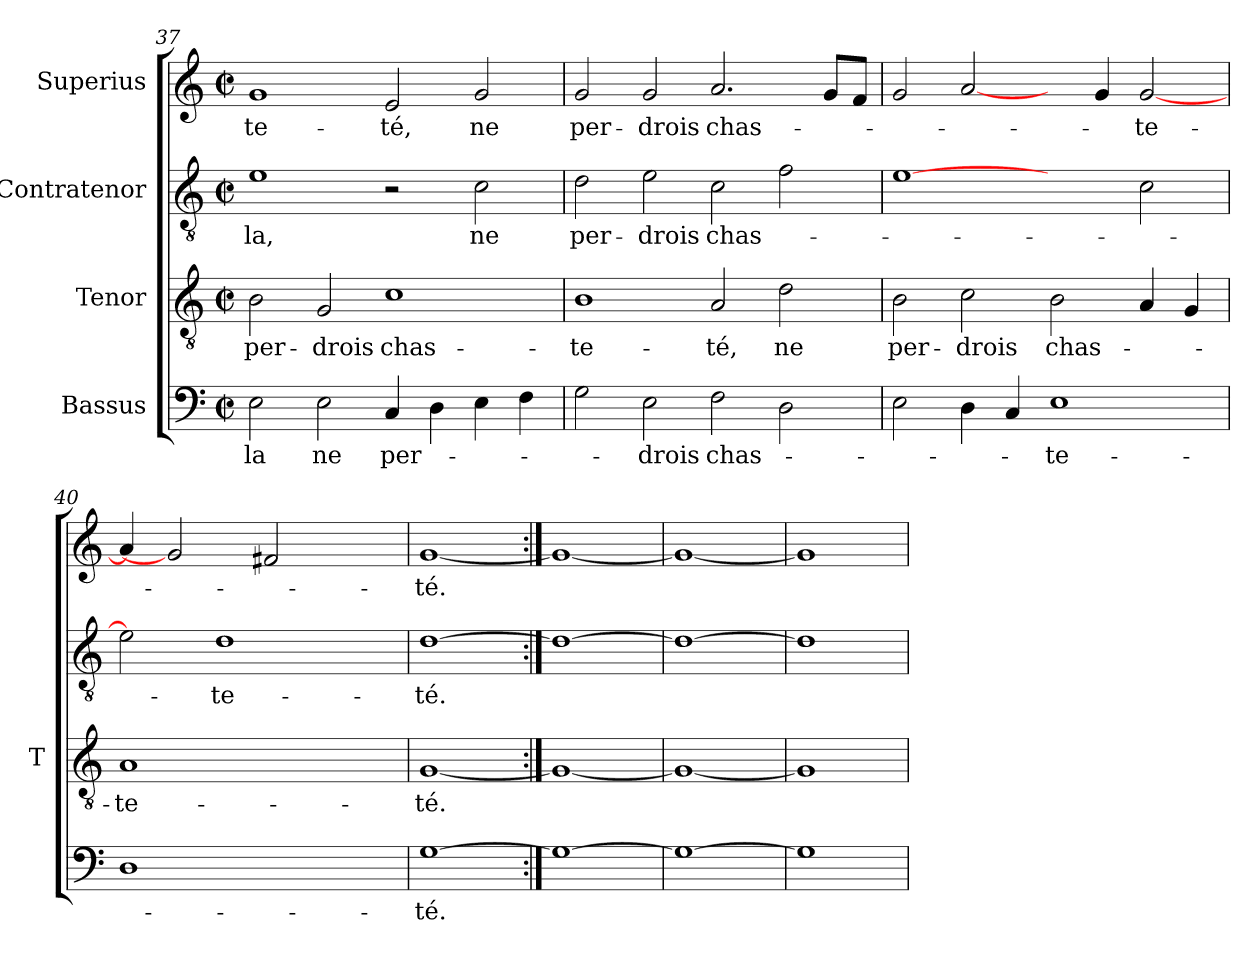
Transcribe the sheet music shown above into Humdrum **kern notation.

**kern	**text	**kern	**text	**kern	**text	**kern	**text
*part4	*part4	*part3	*part3	*part2	*part2	*part1	*part1
*staff4	*staff4	*staff3	*staff3	*staff2	*staff2	*staff1	*staff1
*I"Bassus	*	*I"Tenor	*	*I"Contratenor	*	*I"Superius	*
*	*	*I'T	*	*	*	*	*
!!LO:PB:g=z
*clefF4	*	*clefGv2	*	*clefGv2	*	*clefG2	*
*k[]	*	*k[]	*	*k[]	*	*k[]	*
*C:	*	*C:	*	*C:	*	*C:	*
*M2/2	*	*M2/2	*	*M2/2	*	*M2/2	*
*met(c|)	*	*met(c|)	*	*met(c|)	*	*met(c|)	*
=37	=37	=37	=37	=37	=37	=37	=37
2E	-la	2B	per-	1e	-la,	1g	te-
2E	-ne	2G	-drois	.	.	.	.
4C	per-	1c	chas-	2r	.	2e	-té,
4D	.	.	.	.	.	.	.
4E	.	.	.	2c	-ne	2g	-ne
4F	.	.	.	.	.	.	.
=38	=38	=38	=38	=38	=38	=38	=38
2G	.	1B	te-	2d	per-	2g	per-
2E	-drois	.	.	2e	-drois	2g	-drois
2F	chas-	2A	-té,	2c	chas-	2.a	chas-
2D	.	2d	-ne	2f	.	.	.
.	.	.	.	.	.	8gL	.
.	.	.	.	.	.	8fJ	.
=39	=39	=39	=39	=39	=39	=39	=39
2E	.	2B	per-	[1e	.	2g	.
4D	.	2c	-drois	.	.	[2a	.
4C	.	.	.	.	.	.	.
1E	te-	2B	chas-	2ryy	.	4ryy	.
.	.	.	.	.	.	4g	.
.	.	4A	.	2c	.	[2g	te-
.	.	4G	.	.	.	.	.
=40	=40	=40	=40	=40	=40	=40	=40
1D	.	1A	te-	2e]	.	4a]	.
.	.	.	.	.	.	2g]	.
.	.	.	.	1d	te-	.	.
.	.	.	.	.	.	2f#X	.
2ryy	.	2ryy	.	.	.	.	.
.	.	.	.	.	.	4ryy	.
=41	=41	=41	=41	=41	=41	=41	=41
[1G	-té.	[1G	-té.	[1d	-té.	[1g	-té.
=42:|!	=42:|!	=42:|!	=42:|!	=42:|!	=42:|!	=42:|!	=42:|!
1G_	.	1G_	.	1d_	.	1g_	.
=43	=43	=43	=43	=43	=43	=43	=43
1G_	.	1G_	.	1d_	.	1g_	.
=44	=44	=44	=44	=44	=44	=44	=44
1G]	.	1G]	.	1d]	.	1g]	.
=	=	=	=	=	=	=	=
*-	*-	*-	*-	*-	*-	*-	*-
